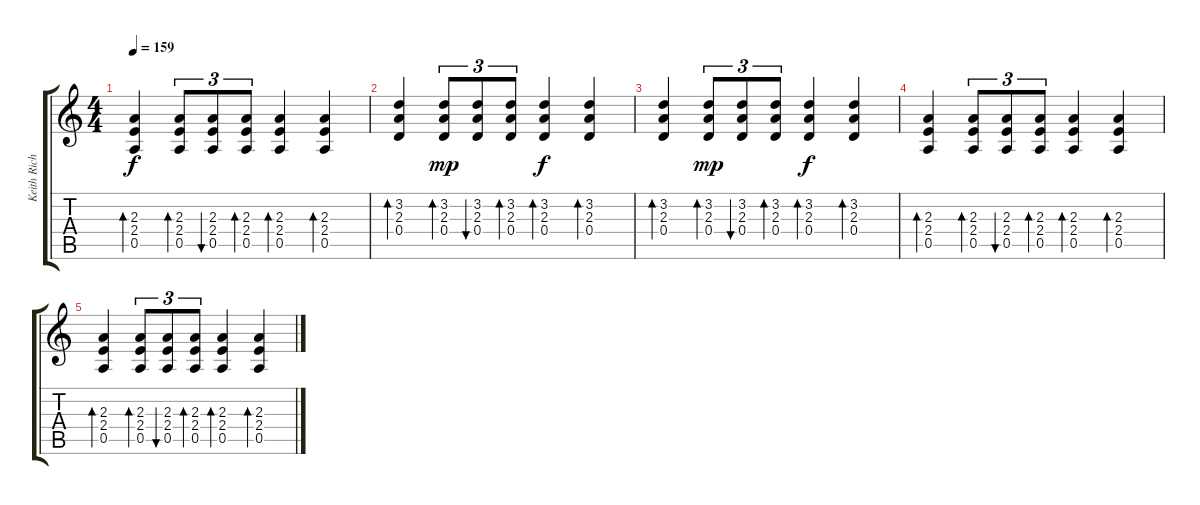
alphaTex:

\track ("Keith Richards (Rythm Guitar)" "Keith Rich") {instrument electricguitarclean}
\staff {score tabs}
\tuning (E4 B3 G3 D3 A2 E2) {hide}
\ts (4 4)
\tempo 159
\clef g2
\ks c
(2.3 2.4 0.5).4{bd 120 dy f} (2.3 2.4 0.5).8{tu (3 2) bd 120} (2.3 2.4 0.5).8{tu (3 2) bu 120} (2.3 2.4 0.5).8{tu (3 2) bd 120} (2.3 2.4 0.5).4{bd 120} (2.3 2.4 0.5).4{bd 120} |
(3.2 2.3 0.4).4{bd 480} (3.2 2.3 0.4).8{tu (3 2) bd 120 dy mp} (3.2 2.3 0.4).8{tu (3 2) bu 120} (3.2 2.3 0.4).8{tu (3 2) bd 120} (3.2 2.3 0.4).4{bd 120 dy f} (3.2 2.3 0.4).4{bd 120} |
(3.2 2.3 0.4).4{bd 480} (3.2 2.3 0.4).8{tu (3 2) bd 120 dy mp} (3.2 2.3 0.4).8{tu (3 2) bu 120} (3.2 2.3 0.4).8{tu (3 2) bd 120} (3.2 2.3 0.4).4{bd 120 dy f} (3.2 2.3 0.4).4{bd 120} |
(2.3 2.4 0.5).4{bd 120} (2.3 2.4 0.5).8{tu (3 2) bd 120} (2.3 2.4 0.5).8{tu (3 2) bu 120} (2.3 2.4 0.5).8{tu (3 2) bd 120} (2.3 2.4 0.5).4{bd 120} (2.3 2.4 0.5).4{bd 120} |
(2.3 2.4 0.5).4{bd 120} (2.3 2.4 0.5).8{tu (3 2) bd 120} (2.3 2.4 0.5).8{tu (3 2) bu 120} (2.3 2.4 0.5).8{tu (3 2) bd 120} (2.3 2.4 0.5).4{bd 120} (2.3 2.4 0.5).4{bd 120}
